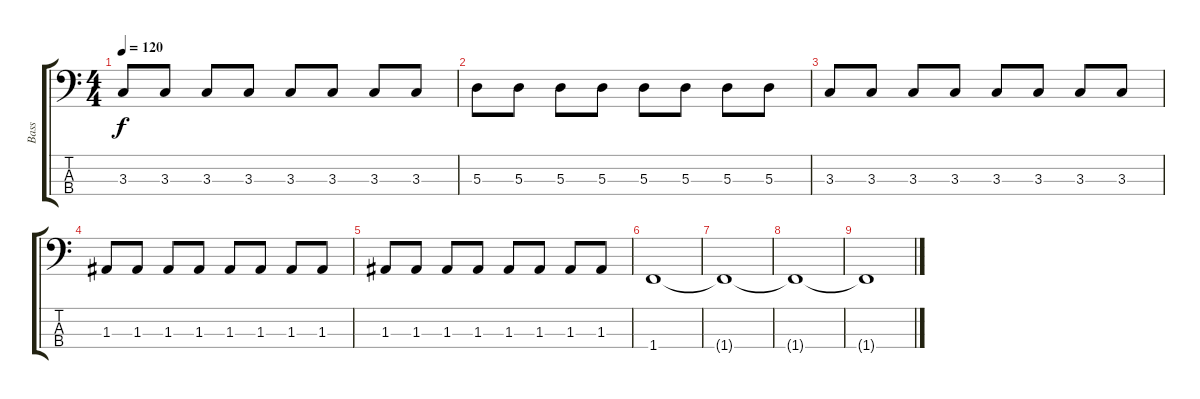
\track ("Bass" "Bass") {instrument electricbassfinger}
\staff {score tabs}
\tuning (G2 D2 A1 E1) {hide}
\ts (4 4)
\tempo 120
\clef f4
\ks c
3.3.8{dy f} 3.3.8 3.3.8 3.3.8 3.3.8 3.3.8 3.3.8 3.3.8 |
5.3.8 5.3.8 5.3.8 5.3.8 5.3.8 5.3.8 5.3.8 5.3.8 |
3.3.8 3.3.8 3.3.8 3.3.8 3.3.8 3.3.8 3.3.8 3.3.8 |
1.3.8 1.3.8 1.3.8 1.3.8 1.3.8 1.3.8 1.3.8 1.3.8 |
1.3.8 1.3.8 1.3.8 1.3.8 1.3.8 1.3.8 1.3.8 1.3.8 |
1.4.1 |
1.4{t}.1 |
1.4{t}.1 |
1.4{t}.1
